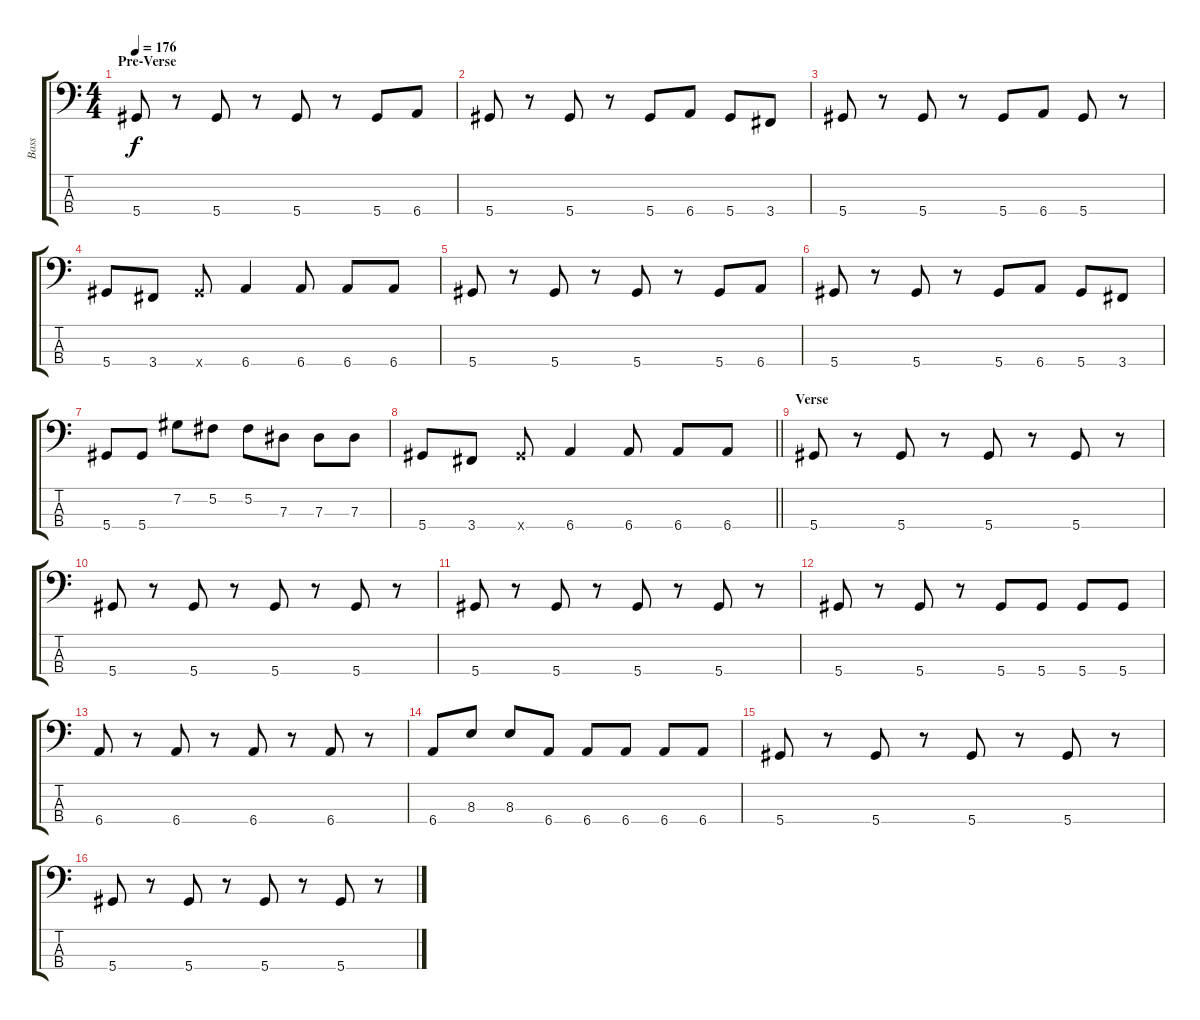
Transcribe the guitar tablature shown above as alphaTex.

\track ("Bass" "Bass") {instrument electricbassfinger}
\staff {score tabs}
\tuning (Gb2 Db2 Ab1 Eb1) {hide}
\ts (4 4)
\section ("" "Pre-Verse")
\tempo 176
\clef f4
\ks c
5.4.8{dy f} r.8 5.4.8 r.8 5.4.8 r.8 5.4.8 6.4.8 |
5.4.8 r.8 5.4.8 r.8 5.4.8 6.4.8 5.4.8 3.4.8 |
5.4.8 r.8 5.4.8 r.8 5.4.8 6.4.8 5.4.8 r.8 |
5.4.8 3.4.8 5.4{x}.8 6.4.4 6.4.8 6.4.8 6.4.8 |
5.4.8 r.8 5.4.8 r.8 5.4.8 r.8 5.4.8 6.4.8 |
5.4.8 r.8 5.4.8 r.8 5.4.8 6.4.8 5.4.8 3.4.8 |
5.4.8 5.4.8 7.2.8 5.2.8 5.2.8 7.3.8 7.3.8 7.3.8 |
\barLineRight lightlight
5.4.8 3.4.8 5.4{x}.8 6.4.4 6.4.8 6.4.8 6.4.8 |
\section ("" "Verse")
5.4.8 r.8 5.4.8 r.8 5.4.8 r.8 5.4.8 r.8 |
5.4.8 r.8 5.4.8 r.8 5.4.8 r.8 5.4.8 r.8 |
5.4.8 r.8 5.4.8 r.8 5.4.8 r.8 5.4.8 r.8 |
5.4.8 r.8 5.4.8 r.8 5.4.8 5.4.8 5.4.8 5.4.8 |
6.4.8 r.8 6.4.8 r.8 6.4.8 r.8 6.4.8 r.8 |
6.4.8 8.3.8 8.3.8 6.4.8 6.4.8 6.4.8 6.4.8 6.4.8 |
5.4.8 r.8 5.4.8 r.8 5.4.8 r.8 5.4.8 r.8 |
5.4.8 r.8 5.4.8 r.8 5.4.8 r.8 5.4.8 r.8
